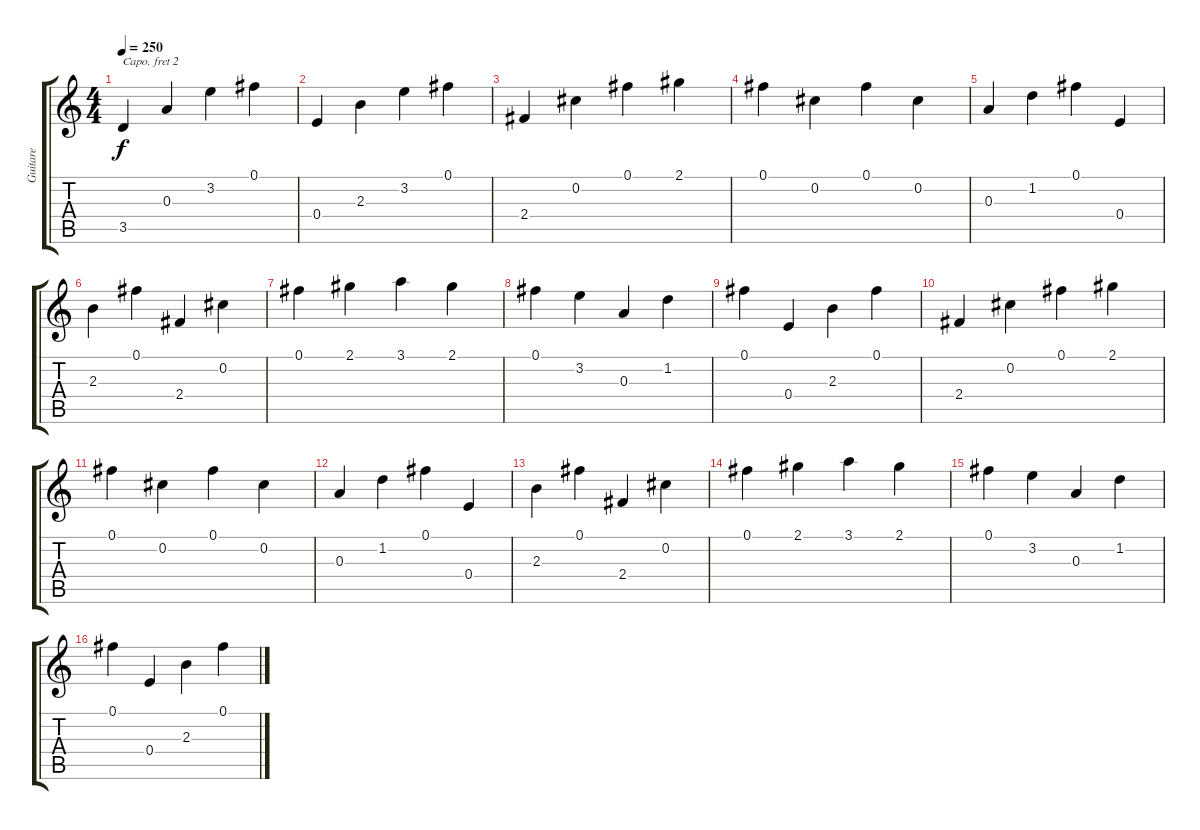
\track ("Guitare" "Guitare") {instrument acousticguitarnylon}
\staff {score tabs}
\capo 2
\tuning (E4 B3 G3 D3 A2 E2) {hide}
\ts (4 4)
\tempo 250
\clef g2
\ks c
3.5.4{dy f} 0.3.4 3.2.4 0.1.4 |
0.4.4 2.3.4 3.2.4 0.1.4 |
2.4.4 0.2.4 0.1.4 2.1.4 |
0.1.4 0.2.4 0.1.4 0.2.4 |
0.3.4 1.2.4 0.1.4 0.4.4 |
2.3.4 0.1.4 2.4.4 0.2.4 |
0.1.4 2.1.4 3.1.4 2.1.4 |
0.1.4 3.2.4 0.3.4 1.2.4 |
0.1.4 0.4.4 2.3.4 0.1.4 |
2.4.4 0.2.4 0.1.4 2.1.4 |
0.1.4 0.2.4 0.1.4 0.2.4 |
0.3.4 1.2.4 0.1.4 0.4.4 |
2.3.4 0.1.4 2.4.4 0.2.4 |
0.1.4 2.1.4 3.1.4 2.1.4 |
0.1.4 3.2.4 0.3.4 1.2.4 |
0.1.4 0.4.4 2.3.4 0.1.4
